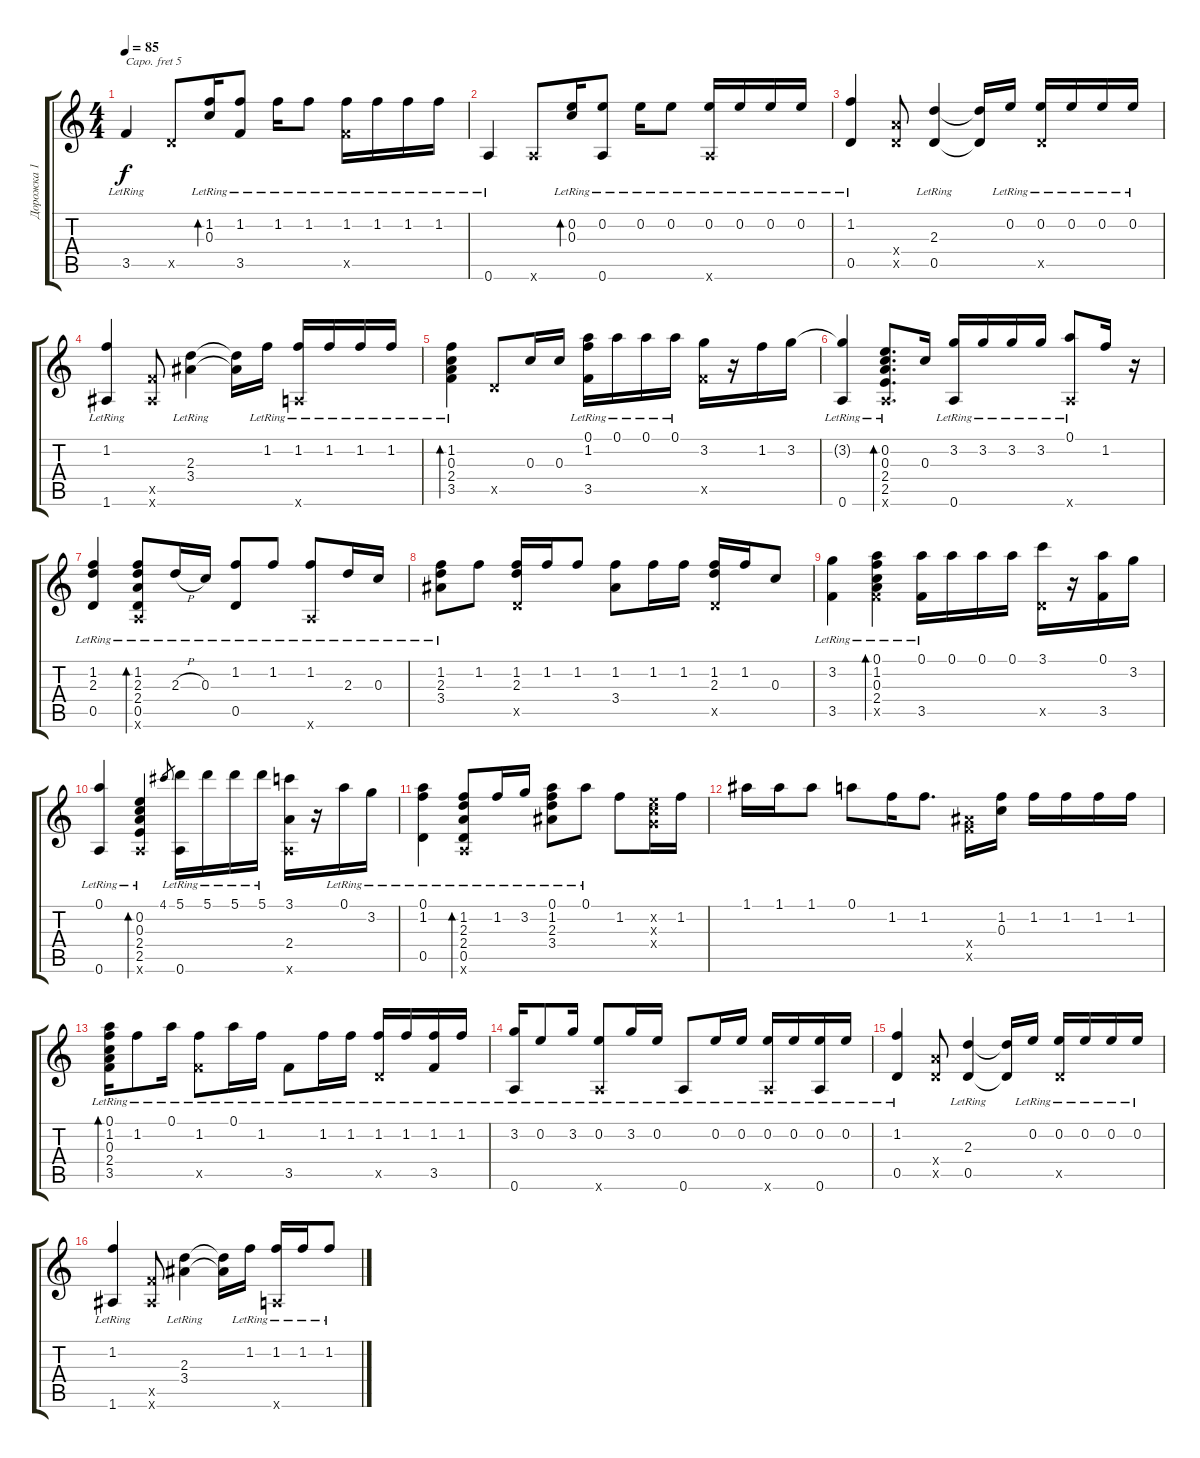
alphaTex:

\track ("Дорожка 1" "Дорожка 1") {instrument acousticguitarsteel}
\staff {score tabs}
\capo 5
\tuning (E4 B3 G3 D3 A2 E2) {hide}
\ts (4 4)
\tempo 85
\clef g2
\ks c
3.5{lr}.4{dy f} 0.5{x}.8 (1.2{lr} 0.3).16{bd 60} (1.2{lr} 3.5{lr}).8 1.2{lr}.16 1.2{lr}.8 (1.2{lr} 3.5{x}).16 1.2{lr}.16 1.2{lr}.16 1.2{lr}.16 |
0.6{lr}.4 0.6{x}.8 (0.2{lr} 0.3).16{bd 60} (0.2{lr} 0.6{lr}).8 0.2{lr}.16 0.2{lr}.8 (0.2{lr} 0.6{x}).16 0.2{lr}.16 0.2{lr}.16 0.2{lr}.16 |
(1.2{lr} 0.5{lr}).4 (2.4{x} 0.5{x}).8 (2.3{lr} 0.5{lr}).4 (2.3{t} 0.5{t}).16 0.2{lr}.16 (0.2{lr} 0.5{x}).16 0.2{lr}.16 0.2{lr}.16 0.2{lr}.16 |
(1.2{lr} 1.6{lr}).4 (3.5{x} 1.6{x}).8 (2.3{lr} 3.4{lr}).4 (2.3{t} 3.4{t}).16 1.2{lr}.16 (1.2{lr} 0.6{x}).16 1.2{lr}.16 1.2{lr}.16 1.2{lr}.16 |
(1.2{lr} 0.3{lr} 2.4{lr} 3.5{lr}).4{bd 60} 0.5{x}.8 0.3.16 0.3.16 (0.1{lr} 1.2{lr} 3.5{lr}).16 0.1{lr}.16 0.1{lr}.16 0.1{lr}.16 (3.2 3.5{x}).16 r.16 1.2.16 3.2.16 |
(3.2{t} 0.6{lr}).4 (0.2{lr} 0.3{lr} 2.4{lr} 2.5{lr} 0.6{x}).8{d bd 60} 0.3.16 (3.2{lr} 0.6{lr}).16 3.2{lr}.16 3.2{lr}.16 3.2{lr}.16 (0.1{lr} 0.6{x}).8 1.2.16 r.16 |
(1.2{lr} 2.3{lr} 0.5{lr}).4 (1.2{lr} 2.3{lr} 2.4{lr} 0.5{lr} 0.6{x}).8{bd 60} 2.3{h lr}.16 0.3{lr}.16 (1.2{lr} 0.5{lr}).8 1.2{lr}.8 (1.2{lr} 0.6{x}).8 2.3{lr}.16 0.3{lr}.16 |
(1.2{lr} 2.3{lr} 3.4{lr}).8 1.2.8 (1.2 2.3 0.5{x}).16 1.2.16 1.2.8 (1.2 3.4).8 1.2.16 1.2.16 (1.2 2.3 0.5{x}).16 1.2.16 0.3.8 |
(3.2{lr} 3.5{lr}).4 (0.1{lr} 1.2{lr} 0.3{lr} 2.4{lr} 3.5{x}).4{bd 60} (0.1 3.5{lr}).16 0.1.16 0.1.16 0.1.16 (3.1 0.5{x}).16 r.16 (0.1 3.5).16 3.2.16 |
(0.1{lr} 0.6{lr}).4 (0.2{lr} 0.3{lr} 2.4{lr} 2.5{lr} 0.6{x}).4{bd 60} 4.1.8{gr} (5.1{lr} 0.6{lr}).16 5.1{lr}.16 5.1{lr}.16 5.1{lr}.16 (3.1 2.4 0.6{x}).16 r.16 0.1{lr}.16 3.2{lr}.16 |
(0.1{lr} 1.2 0.5{lr}).4 (1.2{lr} 2.3{lr} 2.4{lr} 0.5{lr} 0.6{x}).8{bd 60} 1.2{lr}.16 3.2{lr}.16 (0.1{lr} 1.2{lr} 2.3{lr} 3.4{lr}).8 0.1{lr}.8 1.2.8 (0.2{x} 0.3{x} 0.4{x}).16 1.2.16 |
1.1.16 1.1.16 1.1.8 0.1.8 1.2.16 1.2.8{d} (3.4{x} 3.5{x}).16 (1.2 0.3).16 1.2.16 1.2.16 1.2.16 1.2.16 |
(0.1{lr} 1.2{lr} 0.3{lr} 2.4{lr} 3.5{lr}).16{bd 60} 1.2{lr}.8 0.1{lr}.16 (1.2{lr} 3.5{x}).8 0.1{lr}.16 1.2{lr}.16 3.5{lr}.8 1.2{lr}.16 1.2{lr}.16 (1.2{lr} 0.5{x}).16 1.2{lr}.16 (1.2{lr} 3.5{lr}).16 1.2{lr}.16 |
(3.2{lr} 0.6{lr}).16 0.2{lr}.8 3.2{lr}.16 (0.2{lr} 0.6{x}).8 3.2{lr}.16 0.2{lr}.16 0.6{lr}.8 0.2{lr}.16 0.2{lr}.16 (0.2{lr} 0.6{x}).16 0.2{lr}.16 (0.2{lr} 0.6{lr}).16 0.2{lr}.16 |
(1.2{lr} 0.5{lr}).4 (2.4{x} 0.5{x}).8 (2.3{lr} 0.5{lr}).4 (2.3{t} 0.5{t}).16 0.2{lr}.16 (0.2{lr} 0.5{x}).16 0.2{lr}.16 0.2{lr}.16 0.2{lr}.16 |
(1.2{lr} 1.6{lr}).4 (3.5{x} 1.6{x}).8 (2.3{lr} 3.4{lr}).4 (2.3{t} 3.4{t}).16 1.2{lr}.16 (1.2{lr} 0.6{x}).16 1.2{lr}.16 1.2{lr}.8
